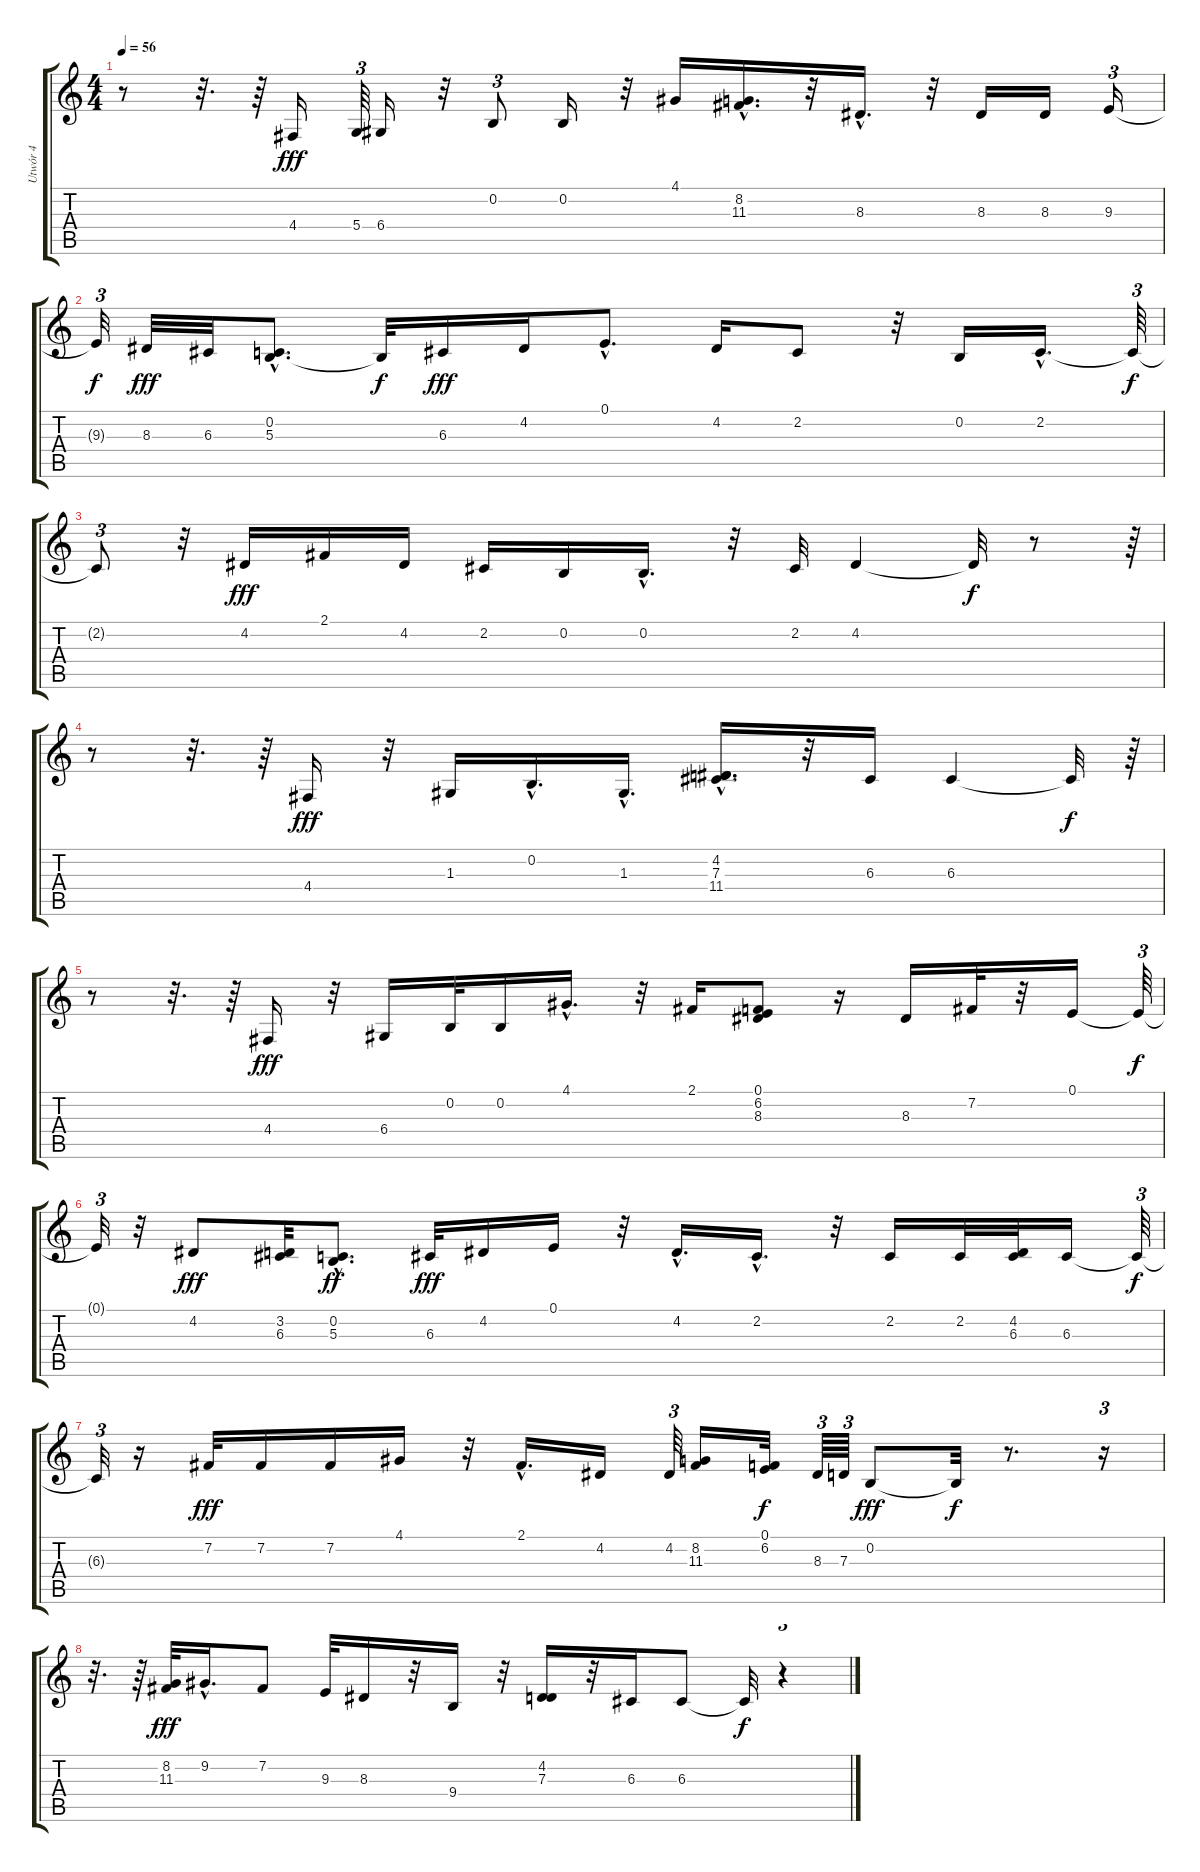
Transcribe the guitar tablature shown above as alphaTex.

\track ("Utwór 4" "Utwór 4") {instrument synthvoice}
\staff {score tabs}
\tuning (E4 B3 G3 D3 A2 E2) {hide}
\ts (4 4)
\tempo 56
\clef g2
\ks c
r.8{dy fff} r.32{d} r.64 4.4.16 5.4.64{tu (3 2)} 6.4.16 r.32 0.2.8{tu (3 2)} 0.2.16 r.32 4.1.16 (8.2{hac} 11.3{hac}).16{d} r.32 8.3{hac}.16{d} r.32 8.3.16 8.3.16 9.3.16{tu (3 2)} |
9.3{t}.32{tu (3 2) dy f} 8.3.32{dy fff} 6.3.32 (0.2{hac} 5.3{hac}).8{d} 0.2{t}.32{dy f} 6.3.16{dy fff} 4.2.16 0.1{hac}.8{d} 4.2.16 2.2.8 r.32 0.2.16 2.2{hac}.16{d} 2.2{t}.64{tu (3 2) dy f} |
2.2{t}.8{tu (3 2)} r.32 4.2.16{dy fff} 2.1.16 4.2.16 2.2.16 0.2.16 0.2{hac}.16{d} r.32 2.2.32 4.2.4 4.2{t}.32{dy f} r.8 r.64{tu (3 2)} |
r.8 r.32{d} r.64 4.4.16{dy fff} r.32 1.3.16 0.2{hac}.16{d} 1.3{hac}.16{d} (4.2{hac} 7.3{hac} 11.4{hac}).16{d} r.32 6.3.16 6.3.4 6.3{t}.32{dy f} r.64{tu (3 2)} |
r.8 r.32{d} r.64 4.4.16{dy fff} r.32 6.4.16 0.2.32 0.2.16 4.1{hac}.16{d} r.32 2.1.16 (0.1 6.2 8.3).8 r.16 8.3.16 7.2.32 r.32 0.1.16 0.1{t}.64{tu (3 2) dy f} |
0.1{t}.32{tu (3 2)} r.32 4.2.8{dy fff} (3.2 6.3).32 (0.2{hac} 5.3{hac}).8{d dy ff} 6.3.32{dy fff} 4.2.16 0.1.16 r.32 4.2{hac}.16{d} 2.2{hac}.16{d} r.32 2.2.16 2.2.32 (4.2 6.3).32 6.3.16 6.3{t}.64{tu (3 2) dy f} |
6.3{t}.32{tu (3 2)} r.16 7.2.32{dy fff} 7.2.16 7.2.16 4.1.16 r.32 2.1{hac}.16{d} 4.2.16 4.2.64{tu (3 2)} (8.2 11.3).16 (0.1 6.2).32{dy f} 8.3.64{tu (3 2)} 7.3.64{tu (3 2)} 0.2.8{dy fff} 0.2{t}.32{dy f} r.8{d} r.16{tu (3 2)} |
r.32{d} r.64 (8.2 11.3).32{dy fff} 9.2{hac}.16{d} 7.2.8 9.3.32 8.3.16 r.32 9.4.16 r.32 (4.2 7.3).16 r.32 6.3.16 6.3.8 6.3{t}.32{dy f} r.4{tu (3 2)}
